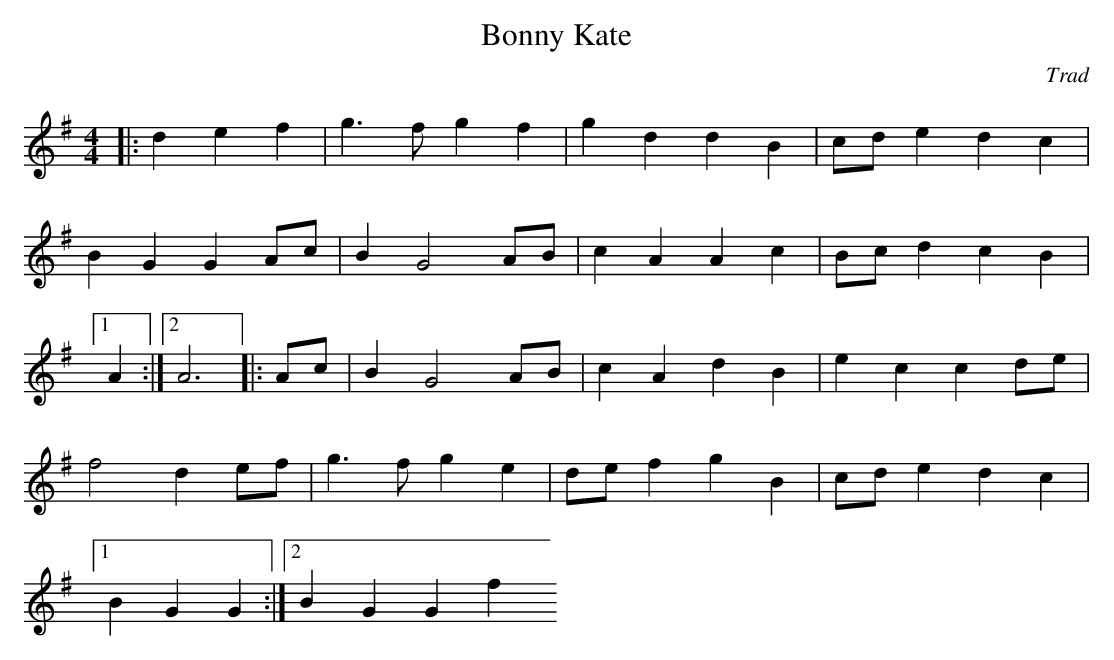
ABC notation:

X:1
T:Bonny Kate
C:Trad
M:4/4
L:1/8
K:G
|:d2e2f2|g3f g2f2|g2d2d2B2|cd e2d2c2|
B2G2G2Ac|B2G4AB|c2A2A2c2|Bc d2c2B2|
[1A2:|[2A6|:Ac|B2G4AB|c2A2d2B2|e2c2c2de|
f4d2ef|g3f g2e2|de f2g2B2|cd e2d2c2|
[1B2G2G2:|[2B2G2G2f2
